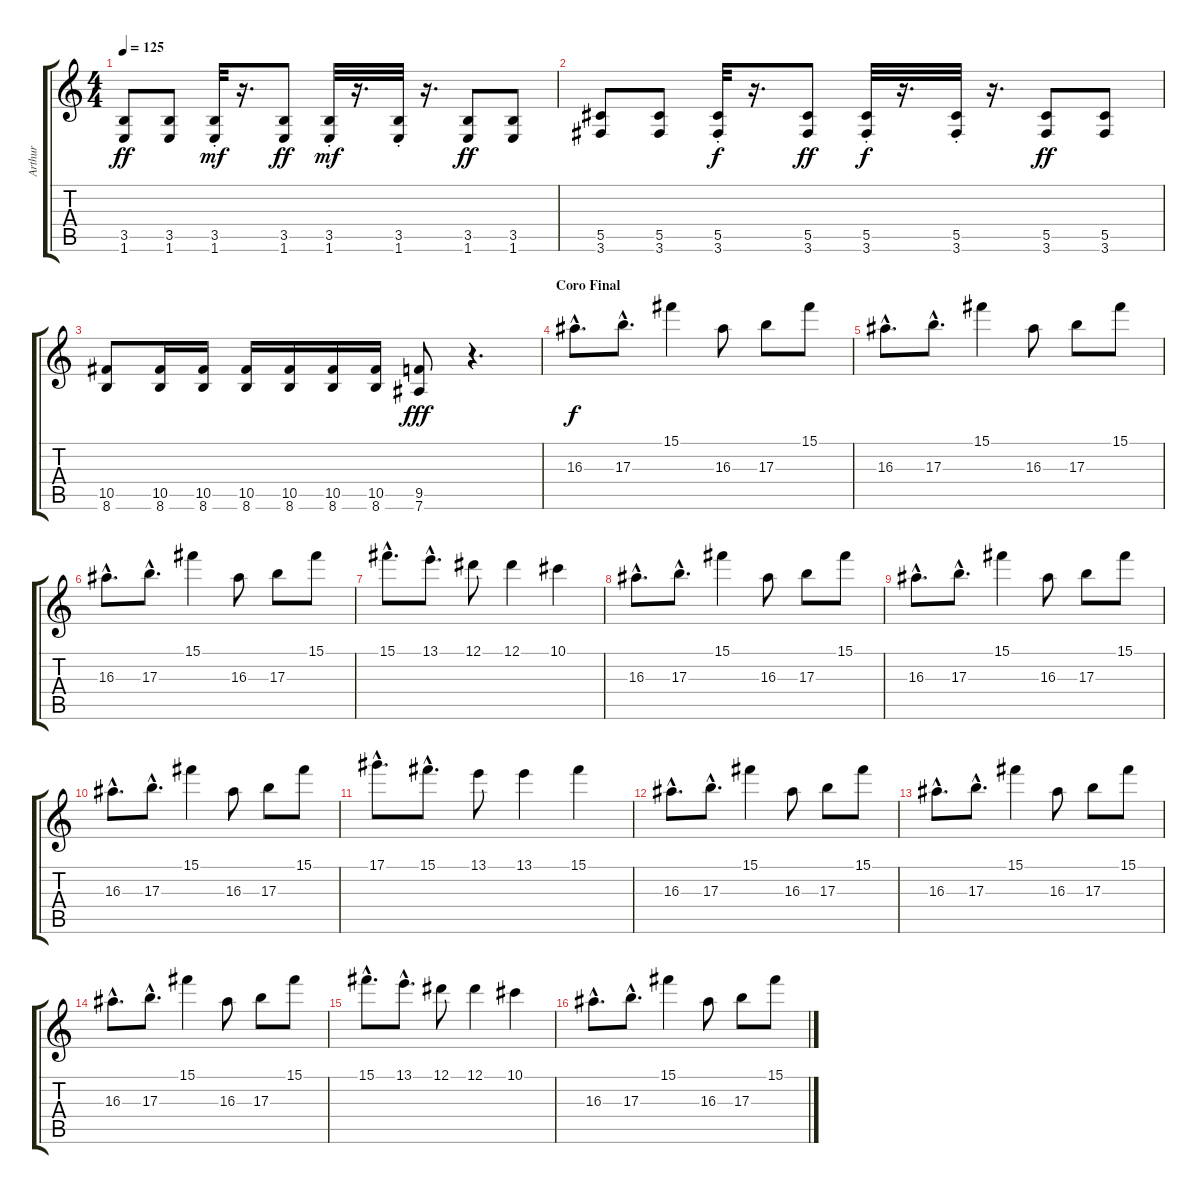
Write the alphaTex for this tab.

\track ("Arthur" "Arthur") {instrument distortionguitar}
\staff {score tabs}
\tuning (Eb4 Bb3 Gb3 Db3 Ab2 Eb2) {hide}
\ts (4 4)
\tempo 125
\clef g2
\ks c
(3.5 1.6).8{dy ff} (3.5 1.6).8 (3.5{st} 1.6{st}).32{dy mf} r.16{d} (3.5 1.6).8{dy ff} (3.5{st} 1.6{st}).32{dy mf} r.16{d} (3.5{st} 1.6{st}).32 r.16{d} (3.5 1.6).8{dy ff} (3.5 1.6).8 |
(5.5 3.6).8 (5.5 3.6).8 (5.5{st} 3.6{st}).32{dy f} r.16{d} (5.5 3.6).8{dy ff} (5.5{st} 3.6{st}).32{dy f} r.16{d} (5.5{st} 3.6{st}).32 r.16{d} (5.5 3.6).8{dy ff} (5.5 3.6).8 |
(10.5 8.6).8 (10.5 8.6).16 (10.5 8.6).16 (10.5 8.6).16 (10.5 8.6).16 (10.5 8.6).16 (10.5 8.6).16 (9.5 7.6).8{dy fff} r.4{d} |
\section ("" "Coro Final")
16.3{hac}.8{d dy f volume 12} 17.3{hac}.8{d} 15.1.4 16.3.8 17.3.8 15.1.8 |
16.3{hac}.8{d} 17.3{hac}.8{d} 15.1.4 16.3.8 17.3.8 15.1.8 |
16.3{hac}.8{d} 17.3{hac}.8{d} 15.1.4 16.3.8 17.3.8 15.1.8 |
15.1{hac}.8{d} 13.1{hac}.8{d} 12.1.8 12.1.4 10.1.4 |
16.3{hac}.8{d} 17.3{hac}.8{d} 15.1.4 16.3.8 17.3.8 15.1.8 |
16.3{hac}.8{d} 17.3{hac}.8{d} 15.1.4 16.3.8 17.3.8 15.1.8 |
16.3{hac}.8{d} 17.3{hac}.8{d} 15.1.4 16.3.8 17.3.8 15.1.8 |
17.1{hac}.8{d} 15.1{hac}.8{d} 13.1.8 13.1.4 15.1.4 |
16.3{hac}.8{d} 17.3{hac}.8{d} 15.1.4 16.3.8 17.3.8 15.1.8 |
16.3{hac}.8{d} 17.3{hac}.8{d} 15.1.4 16.3.8 17.3.8 15.1.8 |
16.3{hac}.8{d} 17.3{hac}.8{d} 15.1.4 16.3.8 17.3.8 15.1.8 |
15.1{hac}.8{d} 13.1{hac}.8{d} 12.1.8 12.1.4 10.1.4 |
16.3{hac}.8{d} 17.3{hac}.8{d} 15.1.4 16.3.8 17.3.8 15.1.8
